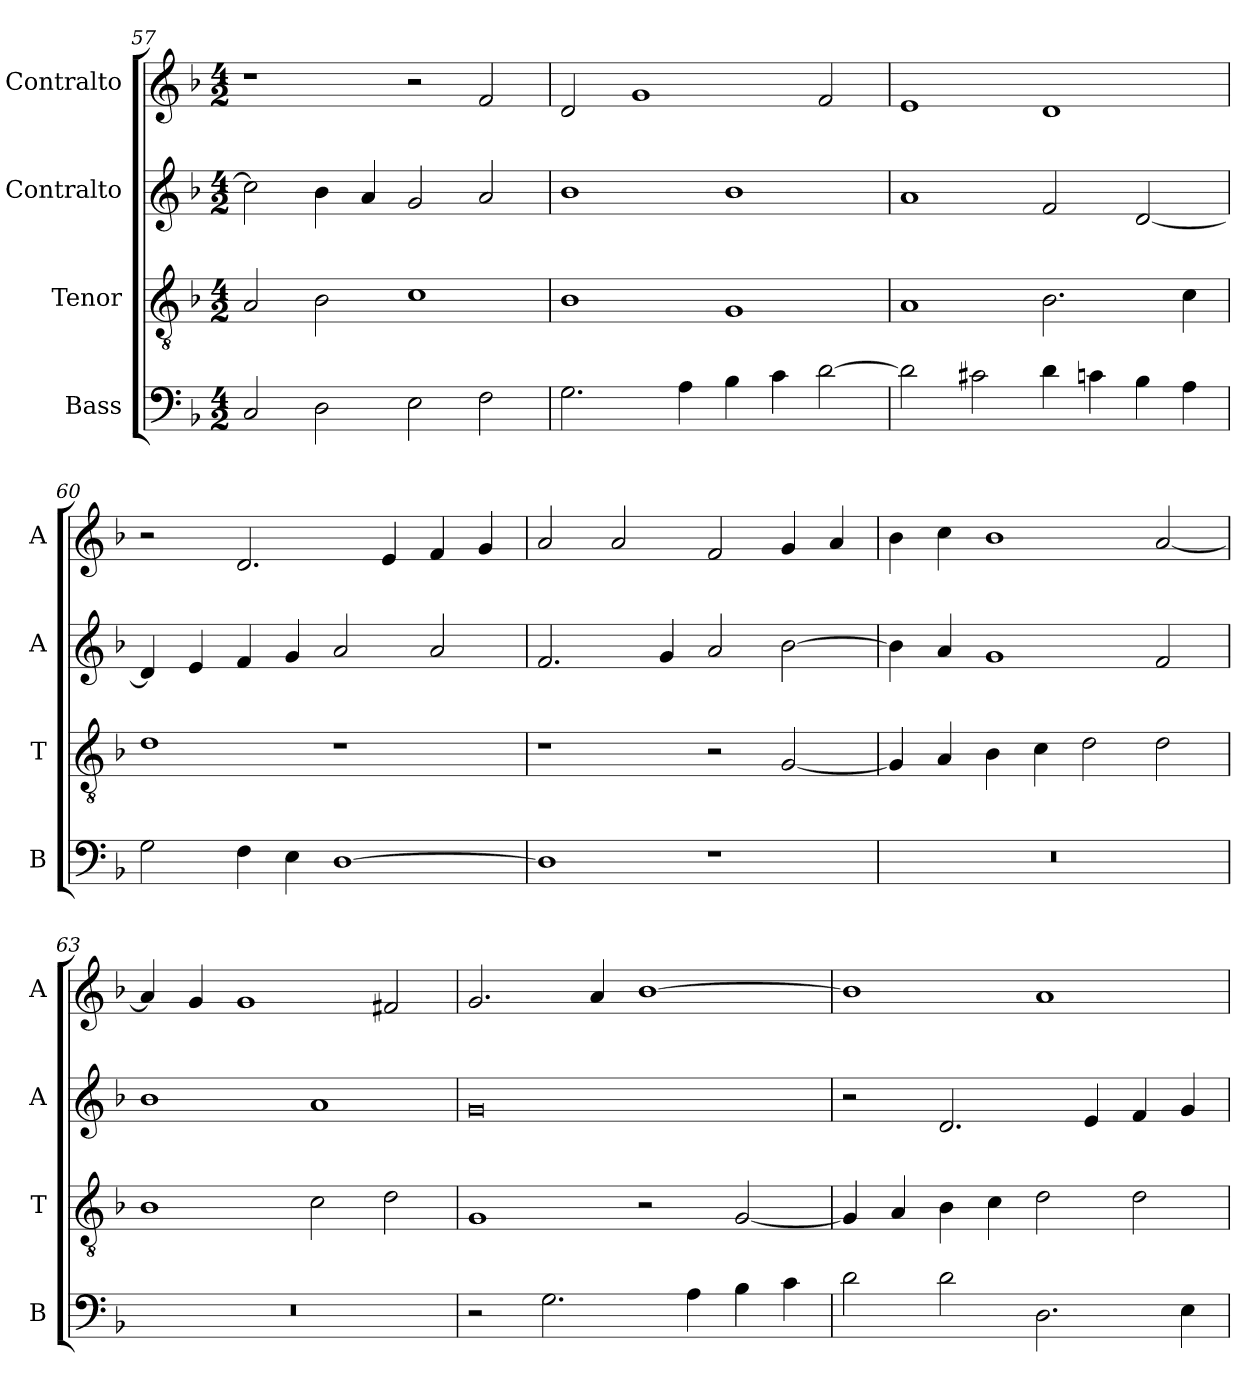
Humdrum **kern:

**kern	**kern	**kern	**kern
*part4	*part3	*part2	*part1
*staff4	*staff3	*staff2	*staff1
*I"Bass	*I"Tenor	*I"Contralto	*I"Contralto
*I'B	*I'T	*I'A	*I'A
*clefF4	*clefGv2	*clefG2	*clefG2
*k[b-]	*k[b-]	*k[b-]	*k[b-]
*G:dor	*G:dor	*G:dor	*G:dor
*M4/2	*M4/2	*M4/2	*M4/2
=57	=57	=57	=57
2C	2A	2cc]	1r
2D	2B-	4b-	.
.	.	4a	.
2E	1c	2g	2r
2F	.	2a	2f
=58	=58	=58	=58
2.G	1B-	1b-	2d
.	.	.	1g
4A	.	.	.
4B-	1G	1b-	.
4c	.	.	.
[2d	.	.	2f
=59	=59	=59	=59
2d]	1A	1a	1e
2c#X	.	.	.
4d	2.B-	2f	1d
4cn	.	.	.
4B-	.	[2d	.
4A	4c	.	.
=60	=60	=60	=60
2G	1d	4d]	2r
.	.	4e	.
4F	.	4f	2.d
4E	.	4g	.
[1D	1r	2a	.
.	.	.	4e
.	.	2a	4f
.	.	.	4g
=61	=61	=61	=61
1D]	1r	2.f	2a
.	.	.	2a
.	.	4g	.
1r	2r	2a	2f
.	[2G	[2b-	4g
.	.	.	4a
=62	=62	=62	=62
0r	4G]	4b-]	4b-
.	4A	4a	4cc
.	4B-	1g	1b-
.	4c	.	.
.	2d	.	.
.	2d	2f	[2a
=63	=63	=63	=63
0r	1B-	1b-	4a]
.	.	.	4g
.	.	.	1g
.	2c	1a	.
.	2d	.	2f#X
=64	=64	=64	=64
2r	1G	0g	2.g
2.G	.	.	.
.	.	.	4a
.	2r	.	[1b-
4A	.	.	.
4B-	[2G	.	.
4c	.	.	.
=65	=65	=65	=65
2d	4G]	2r	1b-]
.	4A	.	.
2d	4B-	2.d	.
.	4c	.	.
2.D	2d	.	1a
.	.	4e	.
.	2d	4f	.
4E	.	4g	.
=	=	=	=
*-	*-	*-	*-
